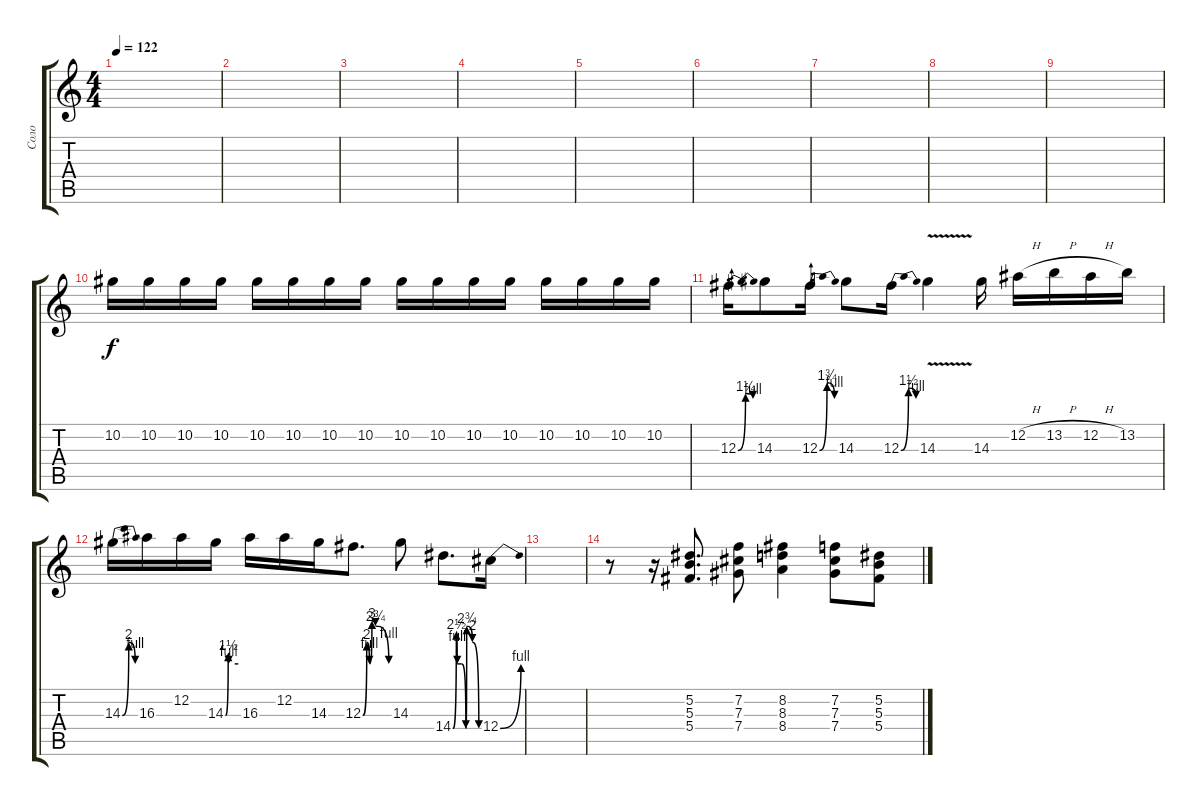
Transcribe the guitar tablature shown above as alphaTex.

\track ("Соло" "Соло") {instrument overdrivenguitar}
\staff {score tabs}
\tuning (Eb4 Bb3 Gb3 Db3 Ab2 Eb2) {hide}
\ts (4 4)
\tempo 122
\clef g2
\ks c
|
|
|
|
|
|
|
|
|
10.2.16 10.2.16 10.2.16 10.2.16 10.2.16 10.2.16 10.2.16 10.2.16 10.2.16 10.2.16 10.2.16 10.2.16 10.2.16 10.2.16 10.2.16 10.2.16 |
12.3{be (bendrelease 0 0 15 5 15 5 60 4)}.16 14.3.8 12.3{be (bendrelease 0 0 15 7 15 7 60 4)}.16 14.3.8 12.3{be (bendrelease 0 0 15 6 15 6 60 4)}.16 14.3{v}.4 14.3.16 12.2{h}.16 13.2{h}.16 12.2{h}.16 13.2.16 |
14.3{be (bendrelease 0 0 15 8 15 8 60 4)}.16 16.3.16 12.2.16 14.3{be (custom 0 0 13 6 15 4 60 4)}.16 16.3.16 12.2.16 14.3.16 12.3{be (custom 0 0 9 8 15 4 21 12 29 11 60 4)}.8{d} 14.3.8 14.4{be (custom 0 0 8 10 10 4 20 4 30 0 32 11 45 8 60 0)}.8{d} 12.4{be (bend 0 0 60 4)}.16 |
|
r.8 r.16 (5.2 5.3 5.4).8{d} (7.2 7.3 7.4).8 (8.2 8.3 8.4).4 (7.2 7.3 7.4).8 (5.2 5.3 5.4).8
